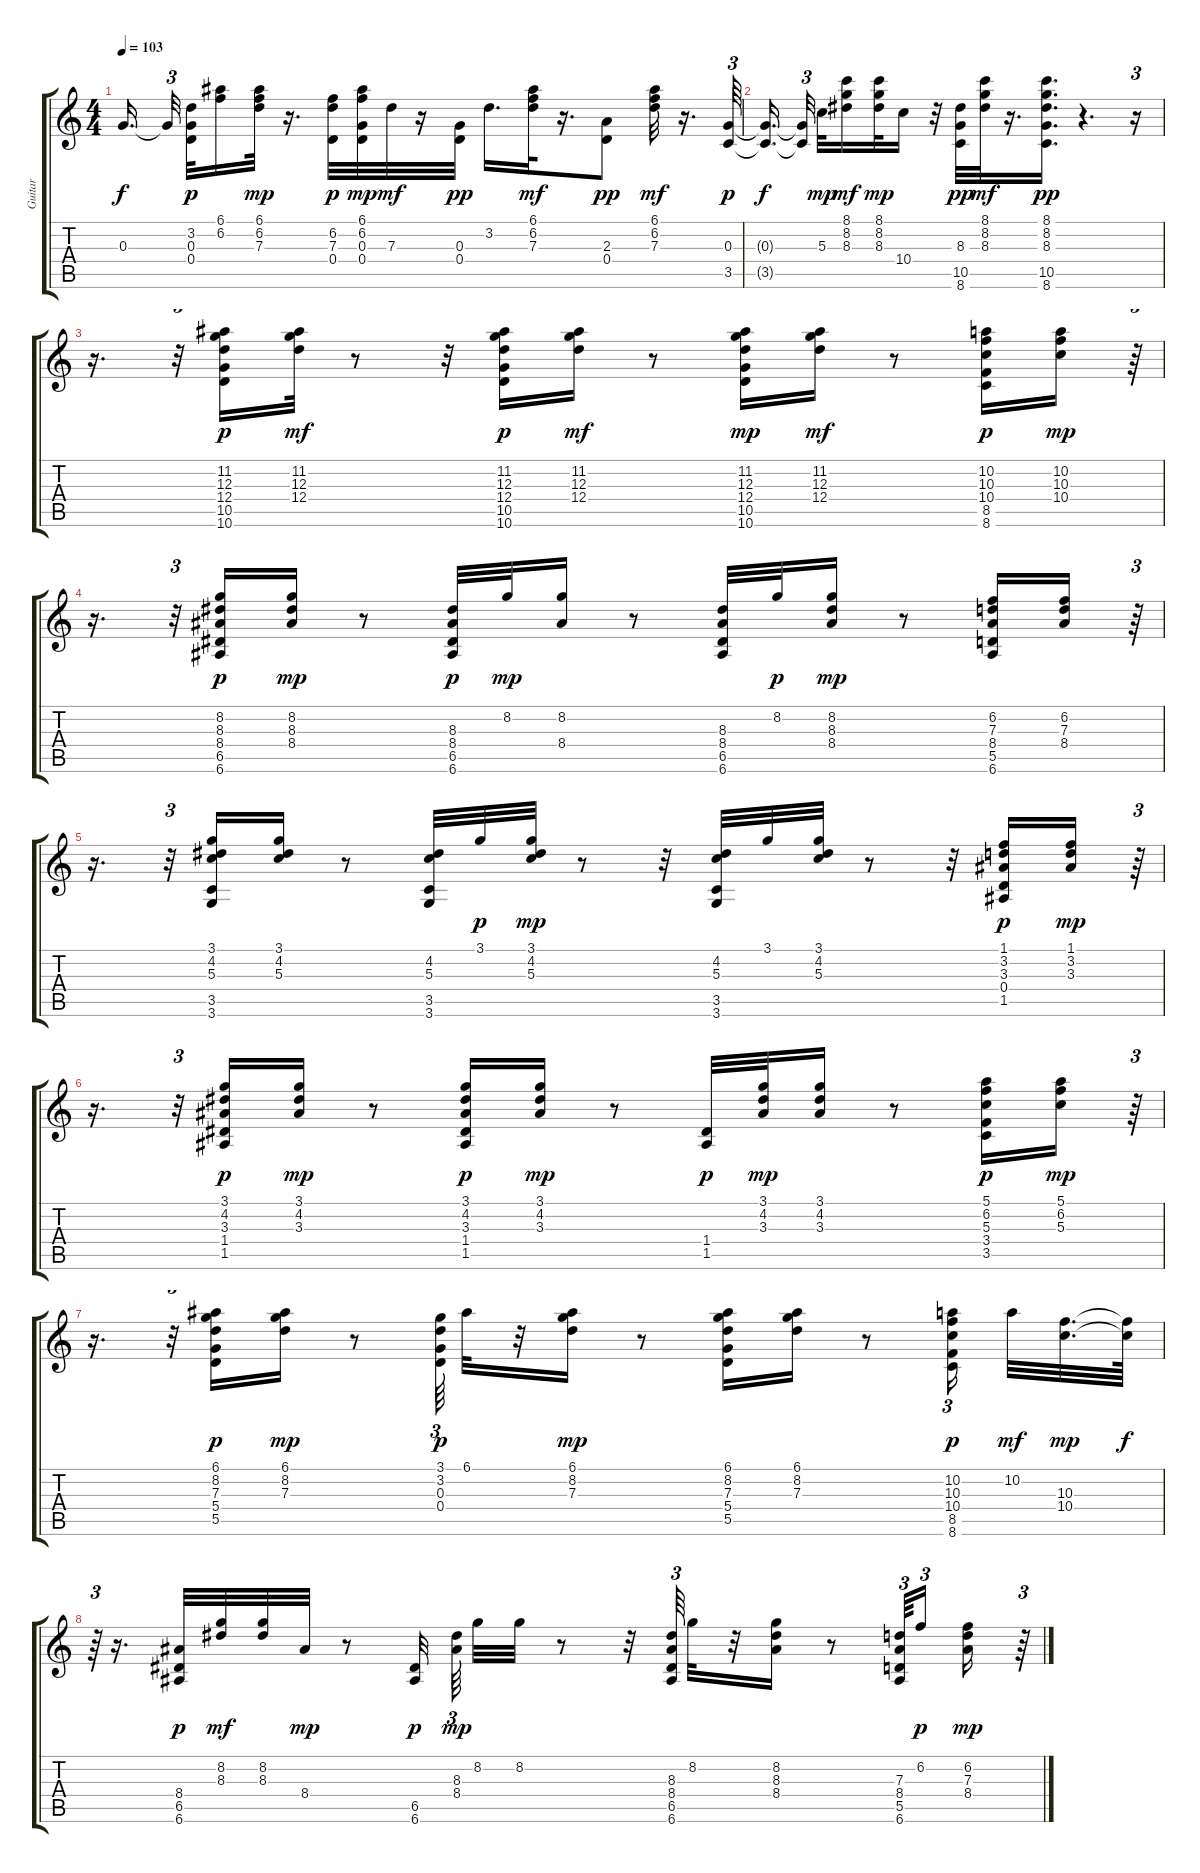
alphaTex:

\track ("Guitar" "Guitar") {instrument acousticguitarsteel}
\staff {score tabs}
\tuning (E4 B3 G3 D3 A2 E2) {hide}
\ts (4 4)
\tempo 103
\clef g2
\ks c
0.3{t}.16{d dy f beam splitsecondary} 0.3{t}.32{tu (3 2) beam splitsecondary} (3.2 0.3 0.4).32{dy p} (6.1 6.2).16 (6.1 6.2 7.3).32{dy mp} r.16{d} (6.2 7.3 0.4).32{dy p} (6.1 6.2 0.3 0.4).32{dy mp} 7.3.32{dy mf} r.16 (0.3 0.4).32{dy pp} 3.2.16{d} (6.1 6.2 7.3).32{dy mf} r.16{d} (2.3 0.4).8{dy pp} (6.1 6.2 7.3).32{dy mf} r.16{d} (0.3 3.5).64{tu (3 2) dy p} |
(0.3{t} 3.5{t}).16{d dy f beam splitsecondary} (0.3{t} 3.5{t}).32{tu (3 2) beam splitsecondary} 5.3.32{dy mp} (8.1 8.2 8.3).16{dy mf} (8.1 8.2 8.3).32{dy mp} 10.4.16 r.32 (8.3 10.5 8.6).32{dy pp} (8.1 8.2 8.3).32{dy mf} r.16{d} (8.1 8.2 8.3 10.5 8.6).16{d dy pp} r.4{d} r.16{tu (3 2)} |
r.16{d} r.32{tu (3 2)} (11.2 12.3 12.4 10.5 10.6).16{dy p} (11.2 12.3 12.4).32{dy mf} r.8 r.32 (11.2 12.3 12.4 10.5 10.6).16{dy p} (11.2 12.3 12.4).16{dy mf} r.8 (11.2 12.3 12.4 10.5 10.6).16{dy mp} (11.2 12.3 12.4).16{dy mf} r.8 (10.2 10.3 10.4 8.5 8.6).16{dy p} (10.2 10.3 10.4).16{dy mp} r.64{tu (3 2)} |
r.16{d} r.32{tu (3 2)} (8.2 8.3 8.4 6.5 6.6).16{dy p} (8.2 8.3 8.4).16{dy mp} r.8 (8.3 8.4 6.5 6.6).32{dy p} 8.2.32{dy mp} (8.2 8.4).16 r.8 (8.3 8.4 6.5 6.6).32 8.2.32{dy p} (8.2 8.3 8.4).16{dy mp} r.8 (6.2 7.3 8.4 5.5 6.6).16 (6.2 7.3 8.4).16 r.64{tu (3 2)} |
r.16{d} r.32{tu (3 2)} (3.1 4.2 5.3 3.5 3.6).16 (3.1 4.2 5.3).16 r.8 (4.2 5.3 3.5 3.6).32 3.1.32{dy p} (3.1 4.2 5.3).32{dy mp} r.8 r.32 (4.2 5.3 3.5 3.6).32 3.1.32 (3.1 4.2 5.3).32 r.8 r.32 (1.1 3.2 3.3 0.4 1.5).16{dy p} (1.1 3.2 3.3).16{dy mp} r.64{tu (3 2)} |
r.16{d} r.32{tu (3 2)} (3.1 4.2 3.3 1.4 1.5).16{dy p} (3.1 4.2 3.3).16{dy mp} r.8 (3.1 4.2 3.3 1.4 1.5).16{dy p} (3.1 4.2 3.3).16{dy mp} r.8 (1.4 1.5).32{dy p} (3.1 4.2 3.3).32{dy mp} (3.1 4.2 3.3).16 r.8 (5.1 6.2 5.3 3.4 3.5).16{dy p} (5.1 6.2 5.3).16{dy mp} r.64{tu (3 2)} |
r.16{d} r.32{tu (3 2)} (6.1 8.2 7.3 5.4 5.5).16{dy p} (6.1 8.2 7.3).16{dy mp} r.8 (3.1 3.2 0.3 0.4).64{tu (3 2) dy p} 6.1.32 r.32 (6.1 8.2 7.3).16{dy mp} r.8 (6.1 8.2 7.3 5.4 5.5).16 (6.1 8.2 7.3).16 r.8 (10.2 10.3 10.4 8.5 8.6).16{tu (3 2) dy p beam splitsecondary} 10.2.32{dy mf} (10.3 10.4).32{d dy mp} (10.3{t} 10.4{t}).64{dy f} |
r.64{tu (3 2)} r.16{d} (8.4 6.5 6.6).32{dy p} (8.2 8.3).32{dy mf} (8.2 8.3).32 8.4.32{dy mp} r.8 (6.5 6.6).32{dy p beam splitsecondary} (8.3 8.4).64{tu (3 2) dy mp beam splitsecondary} 8.2.32 8.2.32 r.8 r.32 (8.3 8.4 6.5 6.6).64{tu (3 2)} 8.2.32 r.32 (8.2 8.3 8.4).16 r.8 (7.3 8.4 5.5 6.6).64{tu (3 2)} 6.2.16{tu (3 2) dy p beam splitsecondary} (6.2 7.3 8.4).16{dy mp} r.64{tu (3 2)}
